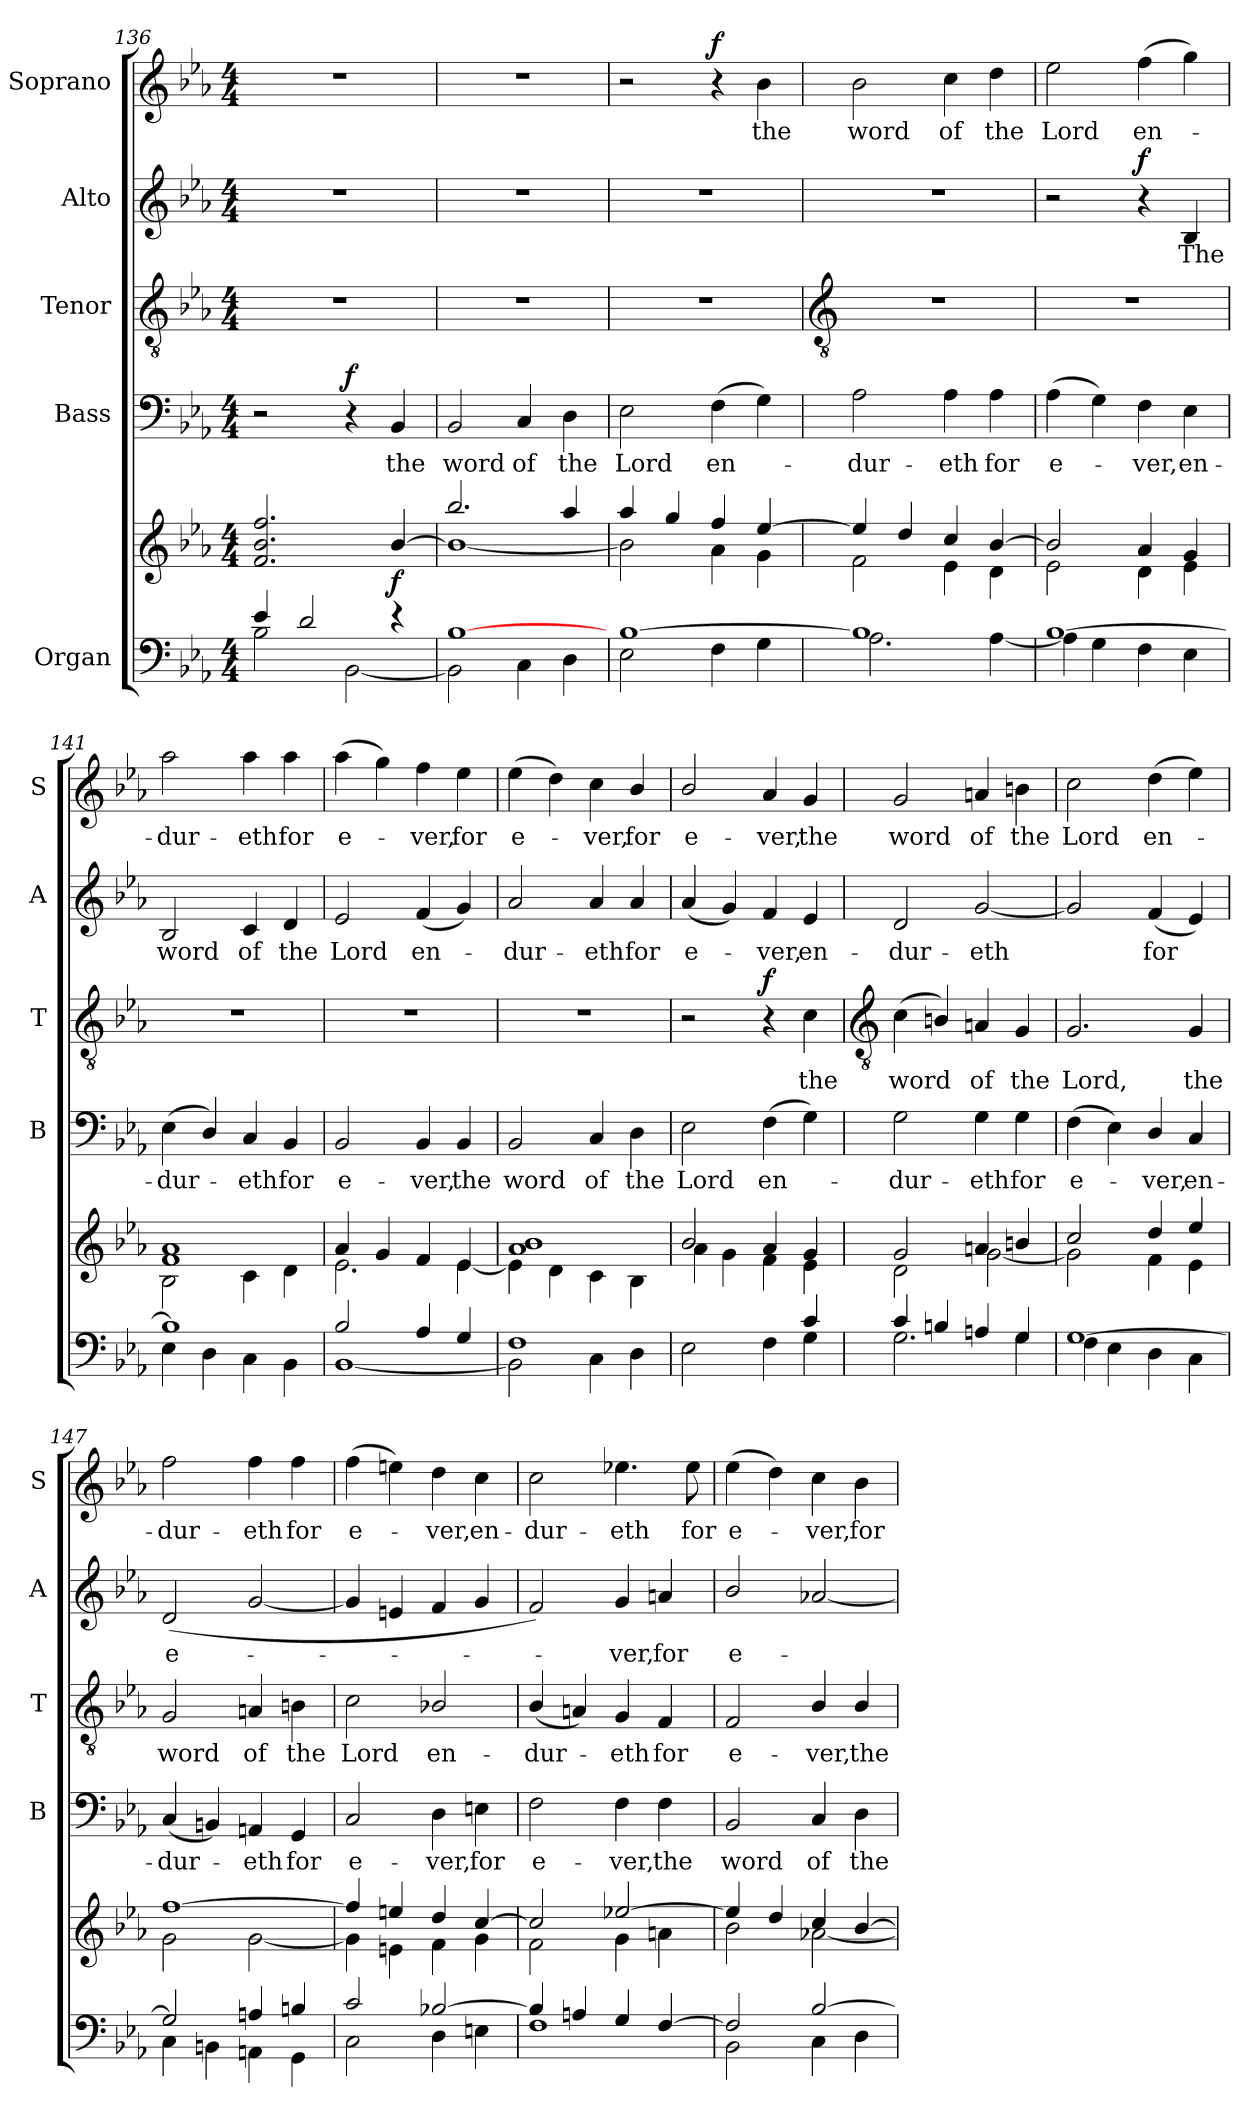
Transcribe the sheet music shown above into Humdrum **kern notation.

**kern	**kern	**dynam	**kern	**text	**dynam	**kern	**text	**dynam	**kern	**text	**dynam	**kern	**text	**dynam
*part5	*part5	*part5	*part4	*part4	*part4	*part3	*part3	*part3	*part2	*part2	*part2	*part1	*part1	*part1
*staff6	*staff5	*staff5/6	*staff4	*staff4	*staff4	*staff3	*staff3	*staff3	*staff2	*staff2	*staff2	*staff1	*staff1	*staff1
*I"Organ	*	*	*I"Bass	*	*	*I"Tenor	*	*	*I"Alto	*	*	*I"Soprano	*	*
*	*	*	*I'B	*	*	*I'T	*	*	*I'A	*	*	*I'S	*	*
*clefF4	*clefG2	*	*clefF4	*	*	*clefGv2	*	*	*clefG2	*	*	*clefG2	*	*
*k[b-e-a-]	*k[b-e-a-]	*	*k[b-e-a-]	*	*	*k[b-e-a-]	*	*	*k[b-e-a-]	*	*	*k[b-e-a-]	*	*
*E-:	*E-:	*	*E-:	*	*	*E-:	*	*	*E-:	*	*	*E-:	*	*
*M4/4	*M4/4	*	*M4/4	*	*	*M4/4	*	*	*M4/4	*	*	*M4/4	*	*
=136	=136	=136	=136	=136	=136	=136	=136	=136	=136	=136	=136	=136	=136	=136
*^	*^	*	*	*	*	*	*	*	*	*	*	*	*	*
4e-/	2B-\	2.f 2.b- 2.ff	1ryy	.	2r	.	.	1r	.	.	1r	.	.	1r	.	.
2d/	.	.	.	.	.	.	.	.	.	.	.	.	.	.	.	.
!	!	!	!	!	!	!	!LO:DY:b	!	!	!	!	!	!	!	!	!
.	[2BB-\	.	.	.	4r	.	f	.	.	.	.	.	.	.	.	.
!	!	!	!	!LO:DY:b	!	!LO:LY:b	!	!	!	!	!	!	!	!	!	!
4r	.	[4b-	.	f	4BB-	the	.	.	.	.	.	.	.	.	.	.
=137	=137	=137	=137	=137	=137	=137	=137	=137	=137	=137	=137	=137	=137	=137	=137	=137
!	!	!	!	!	!	!LO:LY:b	!	!	!	!	!	!	!	!	!	!
[1B-	2BB-\]	2.bb-/	1b-\_	.	2BB-	word	.	1r	.	.	1r	.	.	1r	.	.
!	!	!	!	!	!	!LO:LY:b	!	!	!	!	!	!	!	!	!	!
.	4C\	.	.	.	4C	of	.	.	.	.	.	.	.	.	.	.
!	!	!	!	!	!	!LO:LY:b	!	!	!	!	!	!	!	!	!	!
.	4D\	4aa-/	.	.	4D	the	.	.	.	.	.	.	.	.	.	.
=138	=138	=138	=138	=138	=138	=138	=138	=138	=138	=138	=138	=138	=138	=138	=138	=138
!	!	!	!	!	!	!LO:LY:b	!	!	!	!	!	!	!	!	!	!
[1B-	2E-\	4aa-/	2b-\]	.	2E-	Lord	.	1r	.	.	1r	.	.	2r	.	.
.	.	4gg/	.	.	.	.	.	.	.	.	.	.	.	.	.	.
!	!	!	!	!	!	!LO:LY:b	!	!	!	!	!	!	!	!	!	!LO:DY:b
.	4F\	4ff	4a-\	.	(>4F	en-	.	.	.	.	.	.	.	4r	.	f
!	!	!	!	!	!	!	!	!	!	!	!	!	!	!	!LO:LY:b	!
.	4G\	[4ee-	4g\	.	4G)	.	.	.	.	.	.	.	.	4b-	the	.
!!LO:LB:g=z
=139	=139	=139	=139	=139	=139	=139	=139	=139	=139	=139	=139	=139	=139	=139	=139	=139
*	*	*	*	*	*	*	*	*clefGv2	*	*	*	*	*	*	*	*
!	!	!	!	!	!	!LO:LY:b	!	!	!	!	!	!	!	!	!LO:LY:b	!
1B-]	2.A-\	4ee-/]	2f\	.	2A-	dur-	.	1r	.	.	1r	.	.	2b-	word	.
.	.	4dd/	.	.	.	.	.	.	.	.	.	.	.	.	.	.
!	!	!	!	!	!	!LO:LY:b	!	!	!	!	!	!	!	!	!LO:LY:b	!
.	.	4cc/	4e-\	.	4A-	-eth	.	.	.	.	.	.	.	4cc	of	.
!	!	!	!	!	!	!LO:LY:b	!	!	!	!	!	!	!	!	!LO:LY:b	!
.	[4A-\	[4b-/	4d\	.	4A-	for	.	.	.	.	.	.	.	4dd	the	.
=140	=140	=140	=140	=140	=140	=140	=140	=140	=140	=140	=140	=140	=140	=140	=140	=140
!	!	!	!	!	!	!LO:LY:b	!	!	!	!	!	!	!	!	!LO:LY:b	!
[1B-	4A-\]	2b-/]	2e-\	.	(>4A-	e-	.	1r	.	.	2r	.	.	2ee-	Lord	.
.	4G\	.	.	.	4G)	.	.	.	.	.	.	.	.	.	.	.
!	!	!	!	!	!	!LO:LY:b	!	!	!	!	!	!	!LO:DY:b	!	!LO:LY:b	!
.	4F\	4a-	4d\	.	4F	ver,	.	.	.	.	4r	.	f	(>4ff	en-	.
!	!	!	!	!	!	!LO:LY:b	!	!	!	!	!	!LO:LY:b	!	!	!	!
.	4E-\	4g	4e-\	.	4E-	en-	.	.	.	.	4B-	The	.	4gg)	.	.
=141	=141	=141	=141	=141	=141	=141	=141	=141	=141	=141	=141	=141	=141	=141	=141	=141
!	!	!	!	!	!	!LO:LY:b	!	!	!	!	!	!LO:LY:b	!	!	!LO:LY:b	!
1B-]	4E-\	1f 1a-	2B-\	.	(<4E-	-dur--	.	1r	.	.	2B-	word	.	2aa-	dur-	.
.	4D\	.	.	.	4D/)	.	.	.	.	.	.	.	.	.	.	.
!	!	!	!	!	!	!LO:LY:b	!	!	!	!	!	!LO:LY:b	!	!	!LO:LY:b	!
.	4C\	.	4c\	.	4C	-eth	.	.	.	.	4c	of	.	4aa-	-eth	.
!	!	!	!	!	!	!LO:LY:b	!	!	!	!	!	!LO:LY:b	!	!	!LO:LY:b	!
.	4BB-\	.	4d\	.	4BB-	for	.	.	.	.	4d	the	.	4aa-	for	.
=142	=142	=142	=142	=142	=142	=142	=142	=142	=142	=142	=142	=142	=142	=142	=142	=142
!	!	!	!	!	!	!LO:LY:b	!	!	!	!	!	!LO:LY:b	!	!	!LO:LY:b	!
2B-/	[1BB-\	4a-	2.e-\	.	2BB-	e-	.	1r	.	.	2e-	Lord	.	(>4aa-	e-	.
.	.	4g	.	.	.	.	.	.	.	.	.	.	.	4gg)	.	.
!	!	!	!	!	!	!LO:LY:b	!	!	!	!	!	!LO:LY:b	!	!	!LO:LY:b	!
4A-/	.	4f	.	.	4BB-	-ver,	.	.	.	.	(<4f	en-	.	4ff	ver,	.
!	!	!	!	!	!	!LO:LY:b	!	!	!	!	!	!	!	!	!LO:LY:b	!
4G/	.	4e-	[4e-\	.	4BB-	the	.	.	.	.	4g)	.	.	4ee-	for	.
=143	=143	=143	=143	=143	=143	=143	=143	=143	=143	=143	=143	=143	=143	=143	=143	=143
!	!	!	!	!	!	!LO:LY:b	!	!	!	!	!	!LO:LY:b	!	!	!LO:LY:b	!
1F	2BB-\]	1a- 1b-	4e-\]	.	2BB-	word	.	1r	.	.	2a-	dur-	.	(>4ee-	e-	.
.	.	.	4d\	.	.	.	.	.	.	.	.	.	.	4dd)	.	.
!	!	!	!	!	!	!LO:LY:b	!	!	!	!	!	!LO:LY:b	!	!	!LO:LY:b	!
.	4C\	.	4c\	.	4C	of	.	.	.	.	4a-	-eth	.	4cc	ver,	.
!	!	!	!	!	!	!LO:LY:b	!	!	!	!	!	!LO:LY:b	!	!	!LO:LY:b	!
.	4D\	.	4B-\	.	4D	the	.	.	.	.	4a-	for	.	4b-/	for	.
=144	=144	=144	=144	=144	=144	=144	=144	=144	=144	=144	=144	=144	=144	=144	=144	=144
!	!	!	!	!	!	!LO:LY:b	!	!	!	!	!	!LO:LY:b	!	!	!LO:LY:b	!
2ryy	2E-\	2b-/	4a-\	.	2E-	Lord	.	2r	.	.	(<4a-	e-	.	2b-/	e-	.
.	.	.	4g\	.	.	.	.	.	.	.	4g)	.	.	.	.	.
!	!	!	!	!	!	!LO:LY:b	!	!	!	!LO:DY:b	!	!LO:LY:b	!	!	!LO:LY:b	!
4ryy	4F\	4a-	4f\	.	(>4F	en-	.	4r	.	f	4f	ver,	.	4a-	-ver,	.
!	!	!	!	!	!	!	!	!	!LO:LY:b	!	!	!LO:LY:b	!	!	!LO:LY:b	!
4c	4G\	4g	4e-\	.	4G)	.	.	4c	the	.	4e-	en-	.	4g	the	.
!!LO:LB:g=z
=145	=145	=145	=145	=145	=145	=145	=145	=145	=145	=145	=145	=145	=145	=145	=145	=145
*	*	*	*	*	*	*	*	*clefGv2	*	*	*	*	*	*	*	*
!	!	!	!	!	!	!LO:LY:b	!	!	!LO:LY:b	!	!	!LO:LY:b	!	!	!LO:LY:b	!
4c/	2.G\	2g/	2d\	.	2G	dur-	.	(<4c	word	.	2d	-dur-	.	2g	word	.
4Bn/	.	.	.	.	.	.	.	4Bn/)	.	.	.	.	.	.	.	.
!	!	!	!	!	!	!LO:LY:b	!	!	!LO:LY:b	!	!	!LO:LY:b	!	!	!LO:LY:b	!
4An/	.	4an/	[2g\	.	4G	-eth	.	4An	of	.	[2g	-eth	.	4an	of	.
!	!	!	!	!	!	!LO:LY:b	!	!	!LO:LY:b	!	!	!	!	!	!LO:LY:b	!
4G/	4G\	4bn/	.	.	4G	for	.	4G	the	.	.	.	.	4bn	the	.
=146	=146	=146	=146	=146	=146	=146	=146	=146	=146	=146	=146	=146	=146	=146	=146	=146
!	!	!	!	!	!	!LO:LY:b	!	!	!LO:LY:b	!	!	!	!	!	!LO:LY:b	!
[1G/	4F\	2cc/	2g\]	.	(>4F	e-	.	2.G	Lord,	.	2g]	.	.	2cc	Lord	.
.	4E-\	.	.	.	4E-)	.	.	.	.	.	.	.	.	.	.	.
!	!	!	!	!	!	!LO:LY:b	!	!	!	!	!	!LO:LY:b	!	!	!LO:LY:b	!
.	4D\	4dd/	4f\	.	4D/	ver,	.	.	.	.	(<4f	for	.	(>4dd	en-	.
!	!	!	!	!	!	!LO:LY:b	!	!	!LO:LY:b	!	!	!	!	!	!	!
.	4C\	4ee-/	4e-\	.	4C	en-	.	4G	the	.	4e-)	.	.	4ee-)	.	.
=147	=147	=147	=147	=147	=147	=147	=147	=147	=147	=147	=147	=147	=147	=147	=147	=147
!	!	!	!	!	!	!LO:LY:b	!	!	!LO:LY:b	!	!	!LO:LY:b	!	!	!LO:LY:b	!
2G/]	4C\	[1ff/	2g\	.	(<4C	-dur-	.	2G	word	.	(<2d	e-	.	2ff	dur-	.
.	4BBn\	.	.	.	4BBn)	.	.	.	.	.	.	.	.	.	.	.
!	!	!	!	!	!	!LO:LY:b	!	!	!LO:LY:b	!	!	!	!	!	!LO:LY:b	!
4An/	4AAn\	.	[2g\	.	4AAn	eth	.	4An	of	.	[2g	.	.	4ff	-eth	.
!	!	!	!	!	!	!LO:LY:b	!	!	!LO:LY:b	!	!	!	!	!	!LO:LY:b	!
4Bn/	4GG\	.	.	.	4GG	for	.	4Bn	the	.	.	.	.	4ff	for	.
=148	=148	=148	=148	=148	=148	=148	=148	=148	=148	=148	=148	=148	=148	=148	=148	=148
!	!	!	!	!	!	!LO:LY:b	!	!	!LO:LY:b	!	!	!	!	!	!LO:LY:b	!
2c/	2C\	4ff/]	4g\]	.	2C	e-	.	2c	Lord	.	4g]	.	.	(>4ff	e-	.
.	.	4een/	4en\	.	.	.	.	.	.	.	4en	.	.	4een)	.	.
!	!	!	!	!	!	!LO:LY:b	!	!	!LO:LY:b	!	!	!	!	!	!LO:LY:b	!
[2B-X/	4D\	4dd/	4f\	.	4D	-ver,	.	2B-X/	en-	.	4f	.	.	4dd	ver,	.
!	!	!	!	!	!	!LO:LY:b	!	!	!	!	!	!	!	!	!LO:LY:b	!
.	4En\	[4cc/	4g\	.	4En	for	.	.	.	.	4g	.	.	4cc	en-	.
=149	=149	=149	=149	=149	=149	=149	=149	=149	=149	=149	=149	=149	=149	=149	=149	=149
!	!	!	!	!	!	!LO:LY:b	!	!	!LO:LY:b	!	!	!	!	!	!LO:LY:b	!
4B-/]	1F\	2cc/]	2f\	.	2F	e-	.	(<4B-/	-dur-	.	2f)	.	.	2cc	-dur-	.
4An/	.	.	.	.	.	.	.	4An)	.	.	.	.	.	.	.	.
!	!	!	!	!	!	!LO:LY:b	!	!	!LO:LY:b	!	!	!LO:LY:b	!	!	!LO:LY:b	!
4G/	.	[2ee-X/	4g\	.	4F	-ver,	.	4G	eth	.	4g	ver,	.	4.ee-X	-eth	.
!	!	!	!	!	!	!LO:LY:b	!	!	!LO:LY:b	!	!	!LO:LY:b	!	!	!	!
[4F/	.	.	4an\	.	4F	the	.	4F	for	.	4an	for	.	.	.	.
!	!	!	!	!	!	!	!	!	!	!	!	!	!	!	!LO:LY:b	!
.	.	.	.	.	.	.	.	.	.	.	.	.	.	8ee-	for	.
=150	=150	=150	=150	=150	=150	=150	=150	=150	=150	=150	=150	=150	=150	=150	=150	=150
!	!	!	!	!	!	!LO:LY:b	!	!	!LO:LY:b	!	!	!LO:LY:b	!	!	!LO:LY:b	!
2F/]	2BB-\	4ee-/]	2b-\	.	2BB-	word	.	2F	e-	.	2b-/	e-	.	(>4ee-	e-	.
.	.	4dd/	.	.	.	.	.	.	.	.	.	.	.	4dd)	.	.
!	!	!	!	!	!	!LO:LY:b	!	!	!LO:LY:b	!	!	!	!	!	!LO:LY:b	!
[2B-/	4C\	4cc/	[2a-X\	.	4C	of	.	4B-/	-ver,	.	[2a-X	.	.	4cc	ver,	.
!	!	!	!	!	!	!LO:LY:b	!	!	!LO:LY:b	!	!	!	!	!	!LO:LY:b	!
.	4D\	[4b-/	.	.	4D	the	.	4B-/	the	.	.	.	.	4b-	for	.
*v	*v	*	*	*	*	*	*	*	*	*	*	*	*	*	*	*
*	*v	*v	*	*	*	*	*	*	*	*	*	*	*	*	*
=	=	=	=	=	=	=	=	=	=	=	=	=	=	=
*-	*-	*-	*-	*-	*-	*-	*-	*-	*-	*-	*-	*-	*-	*-
